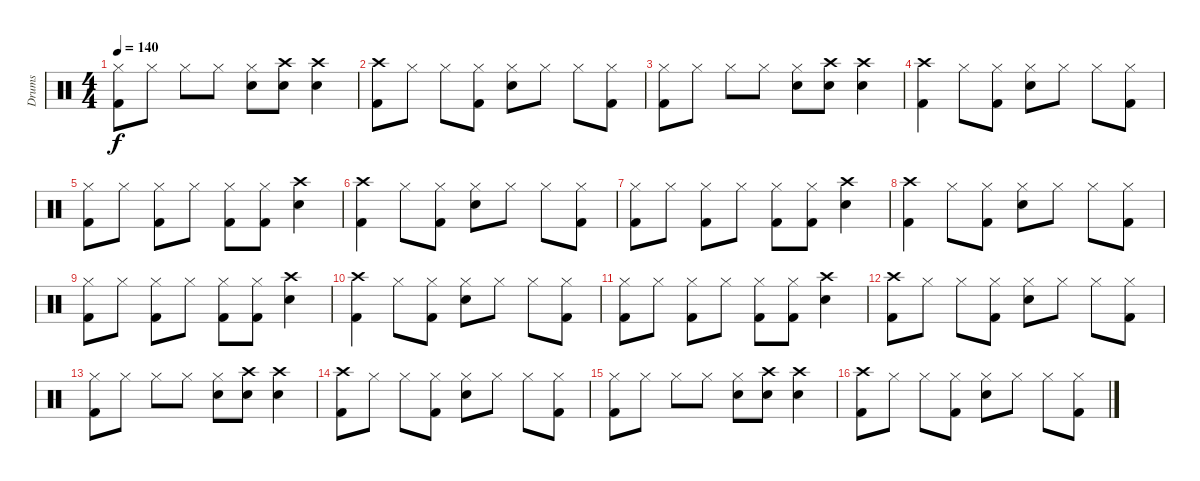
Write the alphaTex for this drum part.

\track ("Drums" "Drums") {instrument percussion}
\staff {score}
\articulation defaults
\ts (4 4)
\tempo 140
\clef neutral
\ks c
("Hi-Hat (closed)" "Kick (hit) 2").8{dy f} "Hi-Hat (closed)".8 "Hi-Hat (closed)".8 "Hi-Hat (closed)".8 ("Hi-Hat (closed)" "Electric Snare (hit)").8 ("Crash high (hit)" "Electric Snare (hit)").8 ("Crash high (hit)" "Electric Snare (hit)").4 |
("Crash high (hit)" "Kick (hit) 2").8 "Hi-Hat (closed)".8 "Hi-Hat (closed)".8 ("Hi-Hat (closed)" "Kick (hit) 2").8 ("Hi-Hat (closed)" "Electric Snare (hit)").8 "Hi-Hat (closed)".8 "Hi-Hat (closed)".8 ("Hi-Hat (closed)" "Kick (hit) 2").8 |
("Hi-Hat (closed)" "Kick (hit) 2").8 "Hi-Hat (closed)".8 "Hi-Hat (closed)".8 "Hi-Hat (closed)".8 ("Hi-Hat (closed)" "Electric Snare (hit)").8 ("Crash high (hit)" "Electric Snare (hit)").8 ("Crash high (hit)" "Electric Snare (hit)").4 |
("Crash high (hit)" "Kick (hit) 2").4 "Hi-Hat (closed)".8 ("Kick (hit) 2" "Hi-Hat (closed)").8 ("Hi-Hat (closed)" "Electric Snare (hit)").8 "Hi-Hat (closed)".8 "Hi-Hat (closed)".8 ("Kick (hit) 2" "Hi-Hat (closed)").8 |
("Hi-Hat (closed)" "Kick (hit) 2").8 "Hi-Hat (closed)".8 ("Hi-Hat (closed)" "Kick (hit) 2").8 "Hi-Hat (closed)".8 ("Hi-Hat (closed)" "Kick (hit) 2").8 ("Hi-Hat (closed)" "Kick (hit) 2").8 ("Crash high (hit)" "Snare (hit) 2").4 |
("Crash high (hit)" "Kick (hit) 2").4 "Hi-Hat (closed)".8 ("Kick (hit) 2" "Hi-Hat (closed)").8 ("Hi-Hat (closed)" "Electric Snare (hit)").8 "Hi-Hat (closed)".8 "Hi-Hat (closed)".8 ("Kick (hit) 2" "Hi-Hat (closed)").8 |
("Hi-Hat (closed)" "Kick (hit) 2").8 "Hi-Hat (closed)".8 ("Hi-Hat (closed)" "Kick (hit) 2").8 "Hi-Hat (closed)".8 ("Hi-Hat (closed)" "Kick (hit) 2").8 ("Hi-Hat (closed)" "Kick (hit) 2").8 ("Crash high (hit)" "Snare (hit) 2").4 |
("Crash high (hit)" "Kick (hit) 2").4 "Hi-Hat (closed)".8 ("Kick (hit) 2" "Hi-Hat (closed)").8 ("Hi-Hat (closed)" "Electric Snare (hit)").8 "Hi-Hat (closed)".8 "Hi-Hat (closed)".8 ("Kick (hit) 2" "Hi-Hat (closed)").8 |
("Hi-Hat (closed)" "Kick (hit) 2").8 "Hi-Hat (closed)".8 ("Hi-Hat (closed)" "Kick (hit) 2").8 "Hi-Hat (closed)".8 ("Hi-Hat (closed)" "Kick (hit) 2").8 ("Hi-Hat (closed)" "Kick (hit) 2").8 ("Crash high (hit)" "Snare (hit) 2").4 |
("Crash high (hit)" "Kick (hit) 2").4 "Hi-Hat (closed)".8 ("Kick (hit) 2" "Hi-Hat (closed)").8 ("Hi-Hat (closed)" "Electric Snare (hit)").8 "Hi-Hat (closed)".8 "Hi-Hat (closed)".8 ("Kick (hit) 2" "Hi-Hat (closed)").8 |
("Hi-Hat (closed)" "Kick (hit) 2").8 "Hi-Hat (closed)".8 ("Hi-Hat (closed)" "Kick (hit) 2").8 "Hi-Hat (closed)".8 ("Hi-Hat (closed)" "Kick (hit) 2").8 ("Hi-Hat (closed)" "Kick (hit) 2").8 ("Crash high (hit)" "Snare (hit) 2").4 |
("Crash high (hit)" "Kick (hit) 2").8 "Hi-Hat (closed)".8 "Hi-Hat (closed)".8 ("Hi-Hat (closed)" "Kick (hit) 2").8 ("Hi-Hat (closed)" "Electric Snare (hit)").8 "Hi-Hat (closed)".8 "Hi-Hat (closed)".8 ("Hi-Hat (closed)" "Kick (hit) 2").8 |
("Hi-Hat (closed)" "Kick (hit) 2").8 "Hi-Hat (closed)".8 "Hi-Hat (closed)".8 "Hi-Hat (closed)".8 ("Hi-Hat (closed)" "Electric Snare (hit)").8 ("Crash high (hit)" "Electric Snare (hit)").8 ("Crash high (hit)" "Electric Snare (hit)").4 |
("Crash high (hit)" "Kick (hit) 2").8 "Hi-Hat (closed)".8 "Hi-Hat (closed)".8 ("Hi-Hat (closed)" "Kick (hit) 2").8 ("Hi-Hat (closed)" "Electric Snare (hit)").8 "Hi-Hat (closed)".8 "Hi-Hat (closed)".8 ("Hi-Hat (closed)" "Kick (hit) 2").8 |
("Hi-Hat (closed)" "Kick (hit) 2").8 "Hi-Hat (closed)".8 "Hi-Hat (closed)".8 "Hi-Hat (closed)".8 ("Hi-Hat (closed)" "Electric Snare (hit)").8 ("Crash high (hit)" "Electric Snare (hit)").8 ("Crash high (hit)" "Electric Snare (hit)").4 |
("Crash high (hit)" "Kick (hit) 2").8 "Hi-Hat (closed)".8 "Hi-Hat (closed)".8 ("Hi-Hat (closed)" "Kick (hit) 2").8 ("Hi-Hat (closed)" "Electric Snare (hit)").8 "Hi-Hat (closed)".8 "Hi-Hat (closed)".8 ("Hi-Hat (closed)" "Kick (hit) 2").8
